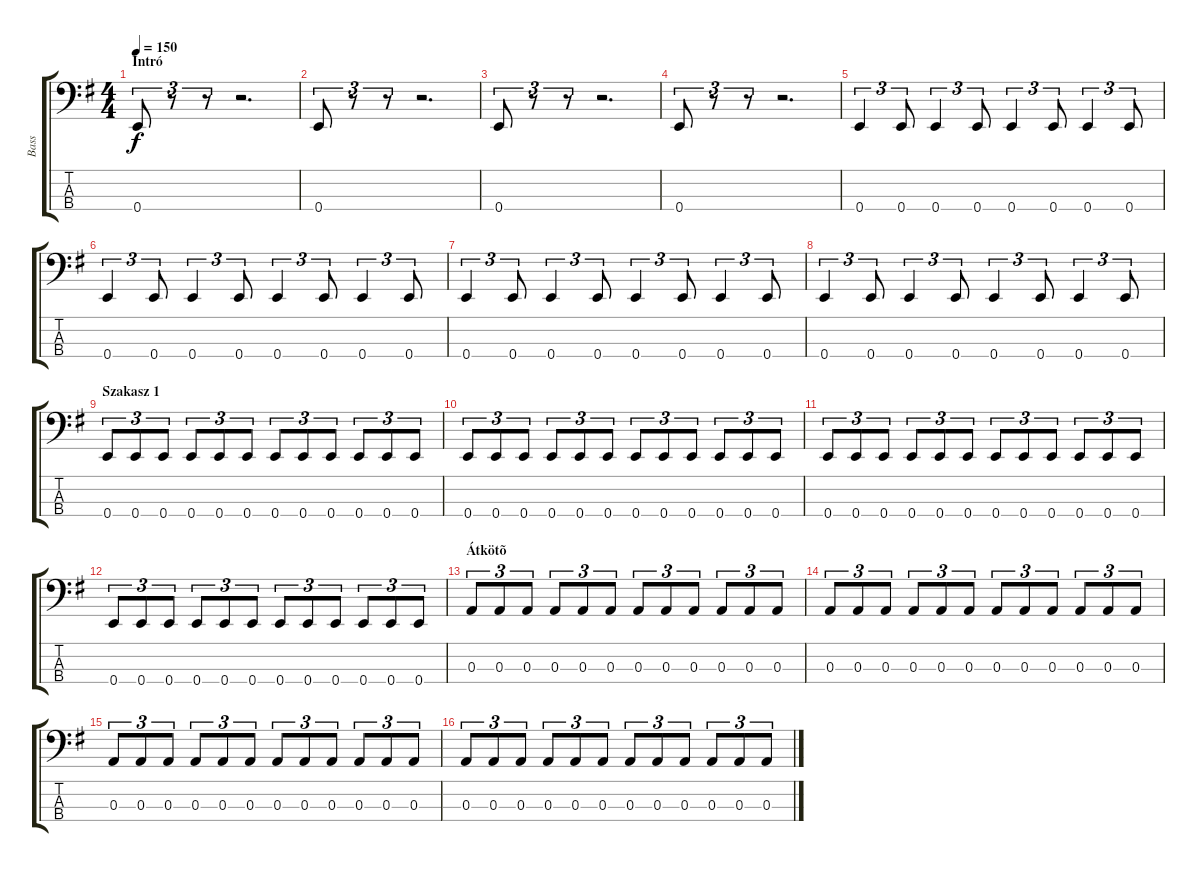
\track ("Bass" "Bass") {instrument electricbassfinger}
\staff {score tabs}
\tuning (G2 D2 A1 E1) {hide}
\ts (4 4)
\section ("" "Intró")
\tempo 150
\clef f4
\ks g
0.4.8{tu (3 2) dy f instrument electricbassfinger} r.8{tu (3 2)} r.8{tu (3 2)} r.2{d} |
0.4.8{tu (3 2)} r.8{tu (3 2)} r.8{tu (3 2)} r.2{d} |
0.4.8{tu (3 2)} r.8{tu (3 2)} r.8{tu (3 2)} r.2{d} |
0.4.8{tu (3 2)} r.8{tu (3 2)} r.8{tu (3 2)} r.2{d} |
0.4.4{tu (3 2)} 0.4.8{tu (3 2)} 0.4.4{tu (3 2)} 0.4.8{tu (3 2)} 0.4.4{tu (3 2)} 0.4.8{tu (3 2)} 0.4.4{tu (3 2)} 0.4.8{tu (3 2)} |
0.4.4{tu (3 2)} 0.4.8{tu (3 2)} 0.4.4{tu (3 2)} 0.4.8{tu (3 2)} 0.4.4{tu (3 2)} 0.4.8{tu (3 2)} 0.4.4{tu (3 2)} 0.4.8{tu (3 2)} |
0.4.4{tu (3 2)} 0.4.8{tu (3 2)} 0.4.4{tu (3 2)} 0.4.8{tu (3 2)} 0.4.4{tu (3 2)} 0.4.8{tu (3 2)} 0.4.4{tu (3 2)} 0.4.8{tu (3 2)} |
0.4.4{tu (3 2)} 0.4.8{tu (3 2)} 0.4.4{tu (3 2)} 0.4.8{tu (3 2)} 0.4.4{tu (3 2)} 0.4.8{tu (3 2)} 0.4.4{tu (3 2)} 0.4.8{tu (3 2)} |
\section ("" "Szakasz 1")
\ks eminor
0.4.8{tu (3 2)} 0.4.8{tu (3 2)} 0.4.8{tu (3 2)} 0.4.8{tu (3 2)} 0.4.8{tu (3 2)} 0.4.8{tu (3 2)} 0.4.8{tu (3 2)} 0.4.8{tu (3 2)} 0.4.8{tu (3 2)} 0.4.8{tu (3 2)} 0.4.8{tu (3 2)} 0.4.8{tu (3 2)} |
0.4.8{tu (3 2)} 0.4.8{tu (3 2)} 0.4.8{tu (3 2)} 0.4.8{tu (3 2)} 0.4.8{tu (3 2)} 0.4.8{tu (3 2)} 0.4.8{tu (3 2)} 0.4.8{tu (3 2)} 0.4.8{tu (3 2)} 0.4.8{tu (3 2)} 0.4.8{tu (3 2)} 0.4.8{tu (3 2)} |
0.4.8{tu (3 2)} 0.4.8{tu (3 2)} 0.4.8{tu (3 2)} 0.4.8{tu (3 2)} 0.4.8{tu (3 2)} 0.4.8{tu (3 2)} 0.4.8{tu (3 2)} 0.4.8{tu (3 2)} 0.4.8{tu (3 2)} 0.4.8{tu (3 2)} 0.4.8{tu (3 2)} 0.4.8{tu (3 2)} |
0.4.8{tu (3 2)} 0.4.8{tu (3 2)} 0.4.8{tu (3 2)} 0.4.8{tu (3 2)} 0.4.8{tu (3 2)} 0.4.8{tu (3 2)} 0.4.8{tu (3 2)} 0.4.8{tu (3 2)} 0.4.8{tu (3 2)} 0.4.8{tu (3 2)} 0.4.8{tu (3 2)} 0.4.8{tu (3 2)} |
\section ("" "Átkötõ")
0.3.8{tu (3 2)} 0.3.8{tu (3 2)} 0.3.8{tu (3 2)} 0.3.8{tu (3 2)} 0.3.8{tu (3 2)} 0.3.8{tu (3 2)} 0.3.8{tu (3 2)} 0.3.8{tu (3 2)} 0.3.8{tu (3 2)} 0.3.8{tu (3 2)} 0.3.8{tu (3 2)} 0.3.8{tu (3 2)} |
0.3.8{tu (3 2)} 0.3.8{tu (3 2)} 0.3.8{tu (3 2)} 0.3.8{tu (3 2)} 0.3.8{tu (3 2)} 0.3.8{tu (3 2)} 0.3.8{tu (3 2)} 0.3.8{tu (3 2)} 0.3.8{tu (3 2)} 0.3.8{tu (3 2)} 0.3.8{tu (3 2)} 0.3.8{tu (3 2)} |
0.3.8{tu (3 2)} 0.3.8{tu (3 2)} 0.3.8{tu (3 2)} 0.3.8{tu (3 2)} 0.3.8{tu (3 2)} 0.3.8{tu (3 2)} 0.3.8{tu (3 2)} 0.3.8{tu (3 2)} 0.3.8{tu (3 2)} 0.3.8{tu (3 2)} 0.3.8{tu (3 2)} 0.3.8{tu (3 2)} |
0.3.8{tu (3 2)} 0.3.8{tu (3 2)} 0.3.8{tu (3 2)} 0.3.8{tu (3 2)} 0.3.8{tu (3 2)} 0.3.8{tu (3 2)} 0.3.8{tu (3 2)} 0.3.8{tu (3 2)} 0.3.8{tu (3 2)} 0.3.8{tu (3 2)} 0.3.8{tu (3 2)} 0.3.8{tu (3 2)}
